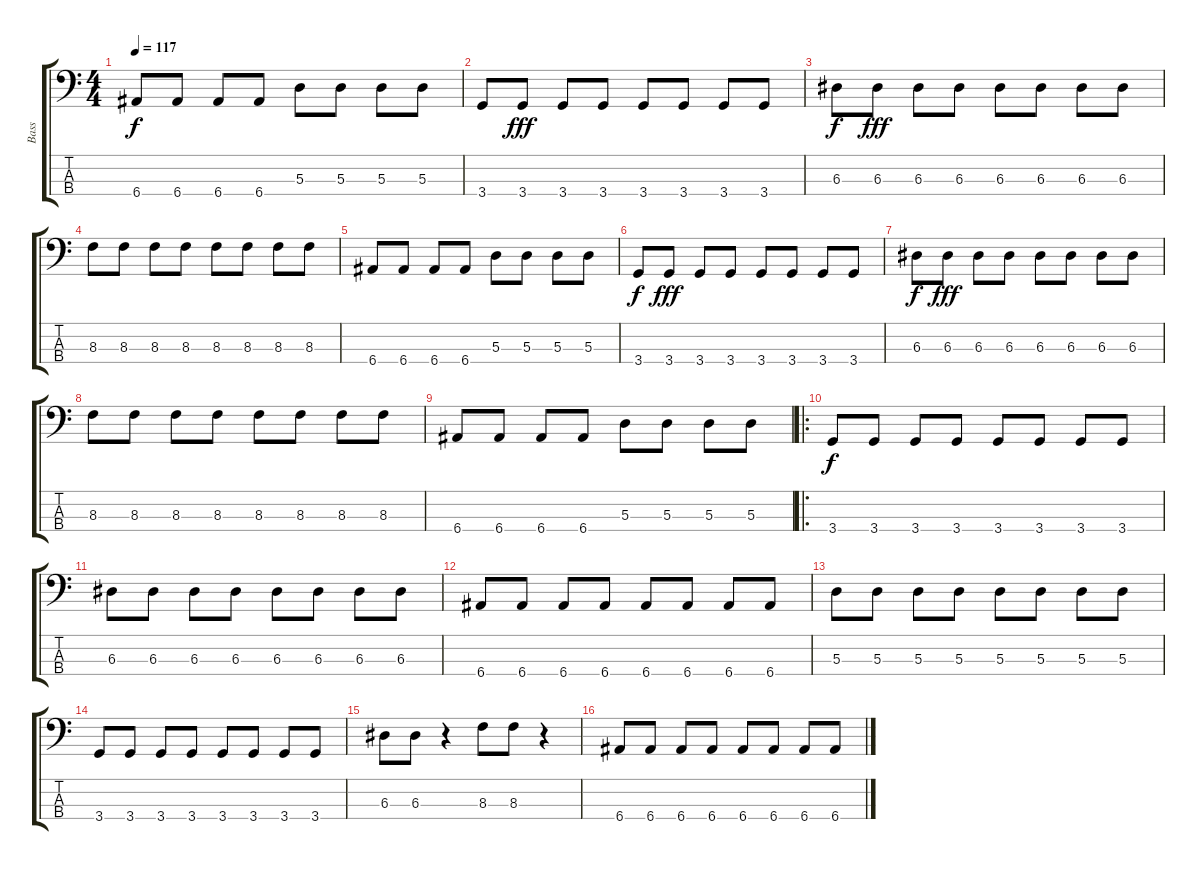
\track ("Bass" "Bass") {instrument electricbassfinger}
\staff {score tabs}
\tuning (G2 D2 A1 E1) {hide}
\ts (4 4)
\tempo 117
\clef f4
\ks c
6.4.8{dy f} 6.4.8 6.4.8 6.4.8 5.3.8 5.3.8 5.3.8 5.3.8 |
3.4.8 3.4.8{dy fff} 3.4.8 3.4.8 3.4.8 3.4.8 3.4.8 3.4.8 |
6.3.8{dy f} 6.3.8{dy fff} 6.3.8 6.3.8 6.3.8 6.3.8 6.3.8 6.3.8 |
8.3.8 8.3.8 8.3.8 8.3.8 8.3.8 8.3.8 8.3.8 8.3.8 |
6.4.8 6.4.8 6.4.8 6.4.8 5.3.8 5.3.8 5.3.8 5.3.8 |
3.4.8{dy f} 3.4.8{dy fff} 3.4.8 3.4.8 3.4.8 3.4.8 3.4.8 3.4.8 |
6.3.8{dy f} 6.3.8{dy fff} 6.3.8 6.3.8 6.3.8 6.3.8 6.3.8 6.3.8 |
8.3.8 8.3.8 8.3.8 8.3.8 8.3.8 8.3.8 8.3.8 8.3.8 |
6.4.8 6.4.8 6.4.8 6.4.8 5.3.8 5.3.8 5.3.8 5.3.8 |
\ro
3.4.8{dy f} 3.4.8 3.4.8 3.4.8 3.4.8 3.4.8 3.4.8 3.4.8 |
6.3.8 6.3.8 6.3.8 6.3.8 6.3.8 6.3.8 6.3.8 6.3.8 |
6.4.8 6.4.8 6.4.8 6.4.8 6.4.8 6.4.8 6.4.8 6.4.8 |
5.3.8 5.3.8 5.3.8 5.3.8 5.3.8 5.3.8 5.3.8 5.3.8 |
3.4.8 3.4.8 3.4.8 3.4.8 3.4.8 3.4.8 3.4.8 3.4.8 |
6.3.8 6.3.8 r.4 8.3.8 8.3.8 r.4 |
6.4.8 6.4.8 6.4.8 6.4.8 6.4.8 6.4.8 6.4.8 6.4.8
